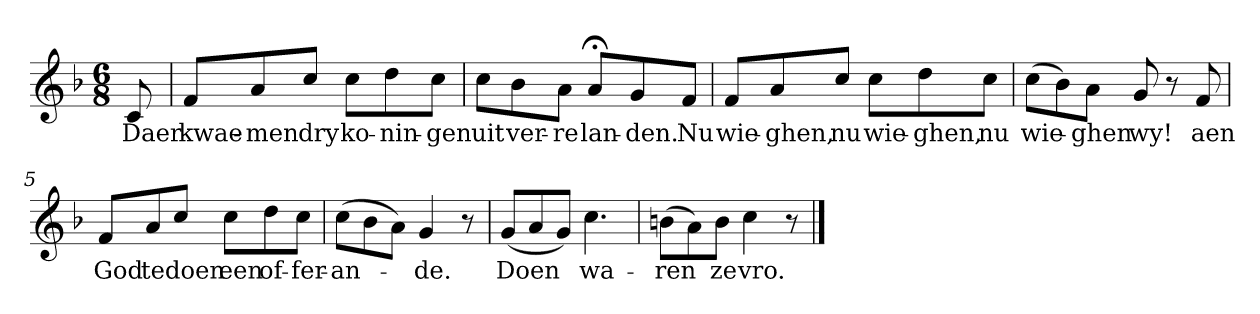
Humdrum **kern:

**kern	**text
*part1	*part1
*staff1	*staff1
*clefG2	*
*k[b-]	*
*F:	*
*M6/8	*
*MM120	*
=	=
8c	Daer
=1	=1
8f/L	kwae-
8a/	-men
8cc/J	dry
8cc\L	ko-
8dd\	-nin-
8cc\J	-gen
=2	=2
8cc\L	uit
8b-\	ver-
8a\J	-re
8a;</L	lan-
8g/	-den.
8f/J	Nu
=3	=3
8f/L	wie-
8a/	-ghen,
8cc/J	nu
8cc\L	wie-
8dd\	-ghen,
8cc\J	nu
=4	=4
(8cc\L	wie-
8b-\)	.
8a\J	-ghen
8g	wy!
8r	.
8f	aen
=5	=5
8f/L	God
8a/	te
8cc/J	doen
8cc\L	een
8dd\	of-
8cc\J	-fer-
=6	=6
(8cc\L	-an-
8b-\	.
8a\J)	.
4g	-de.
8r	.
=7	=7
(8g/L	Doen
8a/	.
8g/J)	.
4.cc	wa-
=8	=8
(8bn\L	-ren
8a\)	.
8b\J	ze
4cc	vro.
8r	.
==	==
*-	*-
